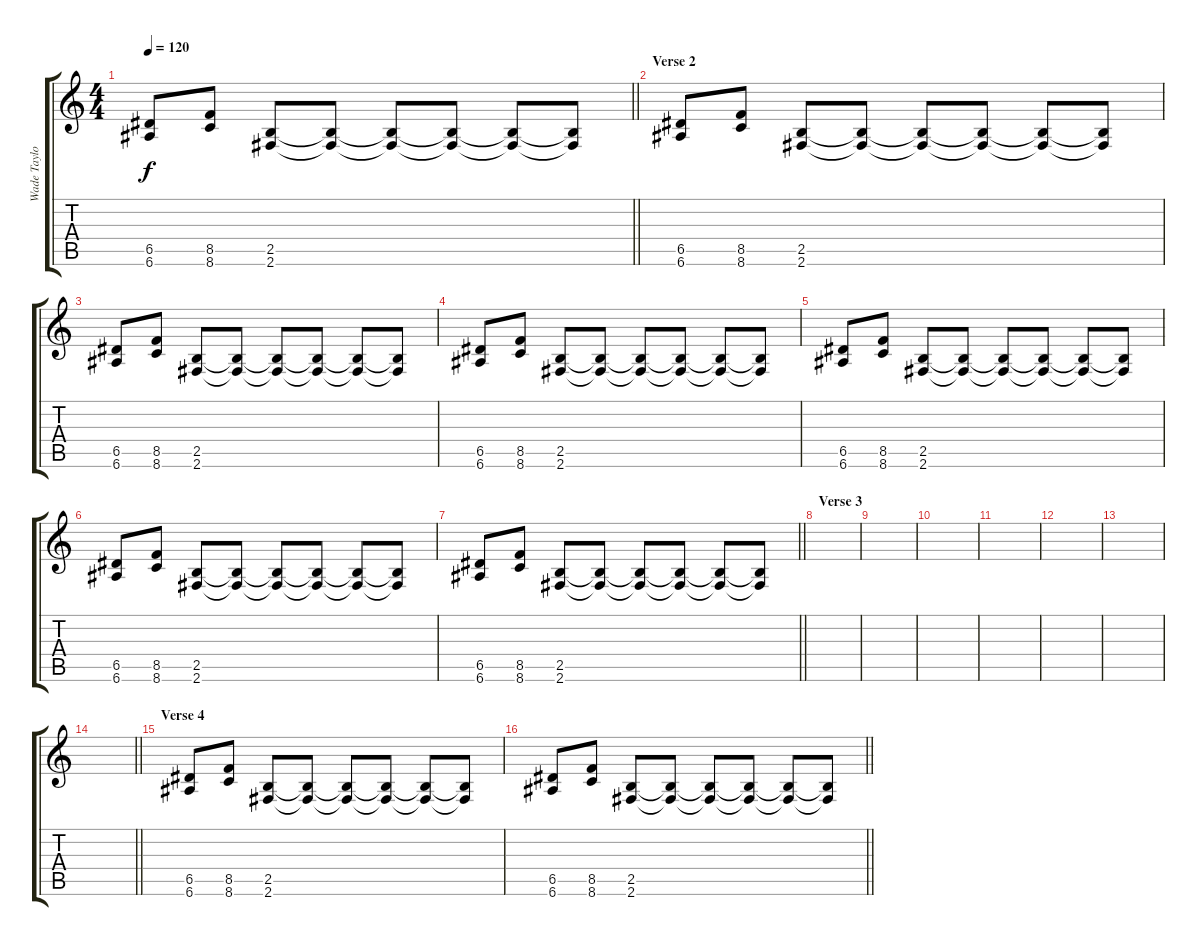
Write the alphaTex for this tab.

\track ("Wade Taylor" "Wade Taylo") {instrument overdrivenguitar}
\staff {score tabs}
\tuning (E4 B3 G3 D3 A2 E2) {hide}
\ts (4 4)
\tempo 120
\clef g2
\barLineRight lightlight
\ks c
(6.5 6.6).8{dy f} (8.5 8.6).8 (2.5 2.6).8 (2.5{t} 2.6{t}).8 (2.5{t} 2.6{t}).8 (2.5{t} 2.6{t}).8 (2.5{t} 2.6{t}).8 (2.5{t} 2.6{t}).8 |
\section ("" "Verse 2")
(6.5 6.6).8 (8.5 8.6).8 (2.5 2.6).8 (2.5{t} 2.6{t}).8 (2.5{t} 2.6{t}).8 (2.5{t} 2.6{t}).8 (2.5{t} 2.6{t}).8 (2.5{t} 2.6{t}).8 |
(6.5 6.6).8 (8.5 8.6).8 (2.5 2.6).8 (2.5{t} 2.6{t}).8 (2.5{t} 2.6{t}).8 (2.5{t} 2.6{t}).8 (2.5{t} 2.6{t}).8 (2.5{t} 2.6{t}).8 |
(6.5 6.6).8 (8.5 8.6).8 (2.5 2.6).8 (2.5{t} 2.6{t}).8 (2.5{t} 2.6{t}).8 (2.5{t} 2.6{t}).8 (2.5{t} 2.6{t}).8 (2.5{t} 2.6{t}).8 |
(6.5 6.6).8 (8.5 8.6).8 (2.5 2.6).8 (2.5{t} 2.6{t}).8 (2.5{t} 2.6{t}).8 (2.5{t} 2.6{t}).8 (2.5{t} 2.6{t}).8 (2.5{t} 2.6{t}).8 |
(6.5 6.6).8 (8.5 8.6).8 (2.5 2.6).8 (2.5{t} 2.6{t}).8 (2.5{t} 2.6{t}).8 (2.5{t} 2.6{t}).8 (2.5{t} 2.6{t}).8 (2.5{t} 2.6{t}).8 |
\barLineRight lightlight
(6.5 6.6).8 (8.5 8.6).8 (2.5 2.6).8 (2.5{t} 2.6{t}).8 (2.5{t} 2.6{t}).8 (2.5{t} 2.6{t}).8 (2.5{t} 2.6{t}).8 (2.5{t} 2.6{t}).8 |
\section ("" "Verse 3")
|
|
|
|
|
|
\barLineRight lightlight
|
\section ("" "Verse 4")
(6.5 6.6).8 (8.5 8.6).8 (2.5 2.6).8 (2.5{t} 2.6{t}).8 (2.5{t} 2.6{t}).8 (2.5{t} 2.6{t}).8 (2.5{t} 2.6{t}).8 (2.5{t} 2.6{t}).8 |
\barLineRight lightlight
(6.5 6.6).8 (8.5 8.6).8 (2.5 2.6).8 (2.5{t} 2.6{t}).8 (2.5{t} 2.6{t}).8 (2.5{t} 2.6{t}).8 (2.5{t} 2.6{t}).8 (2.5{t} 2.6{t}).8
